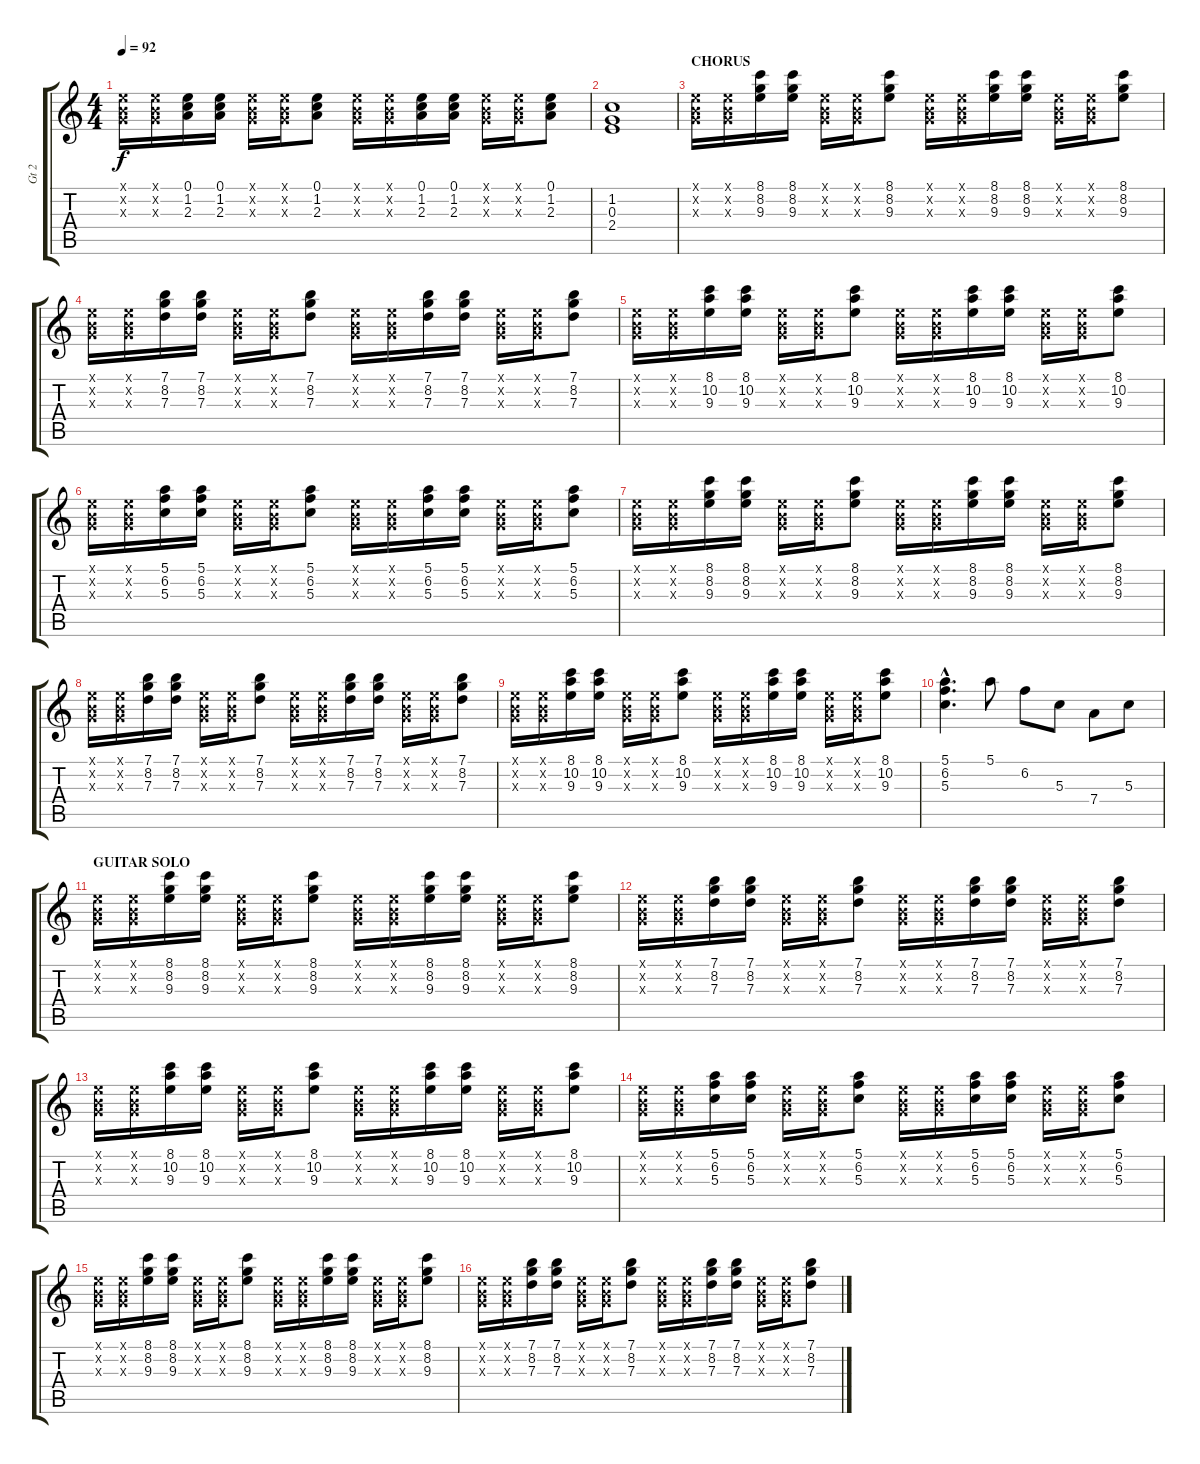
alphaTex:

\track ("Gt 2" "Gt 2") {instrument overdrivenguitar}
\staff {score tabs}
\tuning (E4 B3 G3 D3 A2 E2) {hide}
\ts (4 4)
\tempo 92
\clef g2
\ks c
(0.1{x} 0.2{x} 0.3{x}).16{dy f} (0.1{x} 0.2{x} 0.3{x}).16 (0.1 1.2 2.3).16 (0.1 1.2 2.3).16 (0.1{x} 0.2{x} 0.3{x}).16 (0.1{x} 0.2{x} 0.3{x}).16 (0.1 1.2 2.3).8 (0.1{x} 0.2{x} 0.3{x}).16 (0.1{x} 0.2{x} 0.3{x}).16 (0.1 1.2 2.3).16 (0.1 1.2 2.3).16 (0.1{x} 0.2{x} 0.3{x}).16 (0.1{x} 0.2{x} 0.3{x}).16 (0.1 1.2 2.3).8 |
(1.2 0.3 2.4).1{volume 0} |
\section ("" "CHORUS")
(0.1{x} 0.2{x} 0.3{x}).16{volume 9} (0.1{x} 0.2{x} 0.3{x}).16 (8.1 8.2 9.3).16 (8.1 8.2 9.3).16 (0.1{x} 0.2{x} 0.3{x}).16 (0.1{x} 0.2{x} 0.3{x}).16 (8.1 8.2 9.3).8 (0.1{x} 0.2{x} 0.3{x}).16 (0.1{x} 0.2{x} 0.3{x}).16 (8.1 8.2 9.3).16 (8.1 8.2 9.3).16 (0.1{x} 0.2{x} 0.3{x}).16 (0.1{x} 0.2{x} 0.3{x}).16 (8.1 8.2 9.3).8 |
(0.1{x} 0.2{x} 0.3{x}).16 (0.1{x} 0.2{x} 0.3{x}).16 (7.1 8.2 7.3).16 (7.1 8.2 7.3).16 (0.1{x} 0.2{x} 0.3{x}).16 (0.1{x} 0.2{x} 0.3{x}).16 (7.1 8.2 7.3).8 (0.1{x} 0.2{x} 0.3{x}).16 (0.1{x} 0.2{x} 0.3{x}).16 (7.1 8.2 7.3).16 (7.1 8.2 7.3).16 (0.1{x} 0.2{x} 0.3{x}).16 (0.1{x} 0.2{x} 0.3{x}).16 (7.1 8.2 7.3).8 |
(0.1{x} 0.2{x} 0.3{x}).16 (0.1{x} 0.2{x} 0.3{x}).16 (8.1 10.2 9.3).16 (8.1 10.2 9.3).16 (0.1{x} 0.2{x} 0.3{x}).16 (0.1{x} 0.2{x} 0.3{x}).16 (8.1 10.2 9.3).8 (0.1{x} 0.2{x} 0.3{x}).16 (0.1{x} 0.2{x} 0.3{x}).16 (8.1 10.2 9.3).16 (8.1 10.2 9.3).16 (0.1{x} 0.2{x} 0.3{x}).16 (0.1{x} 0.2{x} 0.3{x}).16 (8.1 10.2 9.3).8 |
(0.1{x} 0.2{x} 0.3{x}).16 (0.1{x} 0.2{x} 0.3{x}).16 (5.1 6.2 5.3).16 (5.1 6.2 5.3).16 (0.1{x} 0.2{x} 0.3{x}).16 (0.1{x} 0.2{x} 0.3{x}).16 (5.1 6.2 5.3).8 (0.1{x} 0.2{x} 0.3{x}).16 (0.1{x} 0.2{x} 0.3{x}).16 (5.1 6.2 5.3).16 (5.1 6.2 5.3).16 (0.1{x} 0.2{x} 0.3{x}).16 (0.1{x} 0.2{x} 0.3{x}).16 (5.1 6.2 5.3).8 |
(0.1{x} 0.2{x} 0.3{x}).16 (0.1{x} 0.2{x} 0.3{x}).16 (8.1 8.2 9.3).16 (8.1 8.2 9.3).16 (0.1{x} 0.2{x} 0.3{x}).16 (0.1{x} 0.2{x} 0.3{x}).16 (8.1 8.2 9.3).8 (0.1{x} 0.2{x} 0.3{x}).16 (0.1{x} 0.2{x} 0.3{x}).16 (8.1 8.2 9.3).16 (8.1 8.2 9.3).16 (0.1{x} 0.2{x} 0.3{x}).16 (0.1{x} 0.2{x} 0.3{x}).16 (8.1 8.2 9.3).8 |
(0.1{x} 0.2{x} 0.3{x}).16 (0.1{x} 0.2{x} 0.3{x}).16 (7.1 8.2 7.3).16 (7.1 8.2 7.3).16 (0.1{x} 0.2{x} 0.3{x}).16 (0.1{x} 0.2{x} 0.3{x}).16 (7.1 8.2 7.3).8 (0.1{x} 0.2{x} 0.3{x}).16 (0.1{x} 0.2{x} 0.3{x}).16 (7.1 8.2 7.3).16 (7.1 8.2 7.3).16 (0.1{x} 0.2{x} 0.3{x}).16 (0.1{x} 0.2{x} 0.3{x}).16 (7.1 8.2 7.3).8 |
(0.1{x} 0.2{x} 0.3{x}).16 (0.1{x} 0.2{x} 0.3{x}).16 (8.1 10.2 9.3).16 (8.1 10.2 9.3).16 (0.1{x} 0.2{x} 0.3{x}).16 (0.1{x} 0.2{x} 0.3{x}).16 (8.1 10.2 9.3).8 (0.1{x} 0.2{x} 0.3{x}).16 (0.1{x} 0.2{x} 0.3{x}).16 (8.1 10.2 9.3).16 (8.1 10.2 9.3).16 (0.1{x} 0.2{x} 0.3{x}).16 (0.1{x} 0.2{x} 0.3{x}).16 (8.1 10.2 9.3).8 |
(5.1{hac} 6.2{hac} 5.3{hac}).4{d} 5.1.8 6.2.8 5.3.8 7.4.8 5.3.8 |
\section ("" "GUITAR SOLO")
(0.1{x} 0.2{x} 0.3{x}).16 (0.1{x} 0.2{x} 0.3{x}).16 (8.1 8.2 9.3).16 (8.1 8.2 9.3).16 (0.1{x} 0.2{x} 0.3{x}).16 (0.1{x} 0.2{x} 0.3{x}).16 (8.1 8.2 9.3).8 (0.1{x} 0.2{x} 0.3{x}).16 (0.1{x} 0.2{x} 0.3{x}).16 (8.1 8.2 9.3).16 (8.1 8.2 9.3).16 (0.1{x} 0.2{x} 0.3{x}).16 (0.1{x} 0.2{x} 0.3{x}).16 (8.1 8.2 9.3).8 |
(0.1{x} 0.2{x} 0.3{x}).16 (0.1{x} 0.2{x} 0.3{x}).16 (7.1 8.2 7.3).16 (7.1 8.2 7.3).16 (0.1{x} 0.2{x} 0.3{x}).16 (0.1{x} 0.2{x} 0.3{x}).16 (7.1 8.2 7.3).8 (0.1{x} 0.2{x} 0.3{x}).16 (0.1{x} 0.2{x} 0.3{x}).16 (7.1 8.2 7.3).16 (7.1 8.2 7.3).16 (0.1{x} 0.2{x} 0.3{x}).16 (0.1{x} 0.2{x} 0.3{x}).16 (7.1 8.2 7.3).8 |
(0.1{x} 0.2{x} 0.3{x}).16 (0.1{x} 0.2{x} 0.3{x}).16 (8.1 10.2 9.3).16 (8.1 10.2 9.3).16 (0.1{x} 0.2{x} 0.3{x}).16 (0.1{x} 0.2{x} 0.3{x}).16 (8.1 10.2 9.3).8 (0.1{x} 0.2{x} 0.3{x}).16 (0.1{x} 0.2{x} 0.3{x}).16 (8.1 10.2 9.3).16 (8.1 10.2 9.3).16 (0.1{x} 0.2{x} 0.3{x}).16 (0.1{x} 0.2{x} 0.3{x}).16 (8.1 10.2 9.3).8 |
(0.1{x} 0.2{x} 0.3{x}).16 (0.1{x} 0.2{x} 0.3{x}).16 (5.1 6.2 5.3).16 (5.1 6.2 5.3).16 (0.1{x} 0.2{x} 0.3{x}).16 (0.1{x} 0.2{x} 0.3{x}).16 (5.1 6.2 5.3).8 (0.1{x} 0.2{x} 0.3{x}).16 (0.1{x} 0.2{x} 0.3{x}).16 (5.1 6.2 5.3).16 (5.1 6.2 5.3).16 (0.1{x} 0.2{x} 0.3{x}).16 (0.1{x} 0.2{x} 0.3{x}).16 (5.1 6.2 5.3).8 |
(0.1{x} 0.2{x} 0.3{x}).16 (0.1{x} 0.2{x} 0.3{x}).16 (8.1 8.2 9.3).16 (8.1 8.2 9.3).16 (0.1{x} 0.2{x} 0.3{x}).16 (0.1{x} 0.2{x} 0.3{x}).16 (8.1 8.2 9.3).8 (0.1{x} 0.2{x} 0.3{x}).16 (0.1{x} 0.2{x} 0.3{x}).16 (8.1 8.2 9.3).16 (8.1 8.2 9.3).16 (0.1{x} 0.2{x} 0.3{x}).16 (0.1{x} 0.2{x} 0.3{x}).16 (8.1 8.2 9.3).8 |
(0.1{x} 0.2{x} 0.3{x}).16 (0.1{x} 0.2{x} 0.3{x}).16 (7.1 8.2 7.3).16 (7.1 8.2 7.3).16 (0.1{x} 0.2{x} 0.3{x}).16 (0.1{x} 0.2{x} 0.3{x}).16 (7.1 8.2 7.3).8 (0.1{x} 0.2{x} 0.3{x}).16 (0.1{x} 0.2{x} 0.3{x}).16 (7.1 8.2 7.3).16 (7.1 8.2 7.3).16 (0.1{x} 0.2{x} 0.3{x}).16 (0.1{x} 0.2{x} 0.3{x}).16 (7.1 8.2 7.3).8
